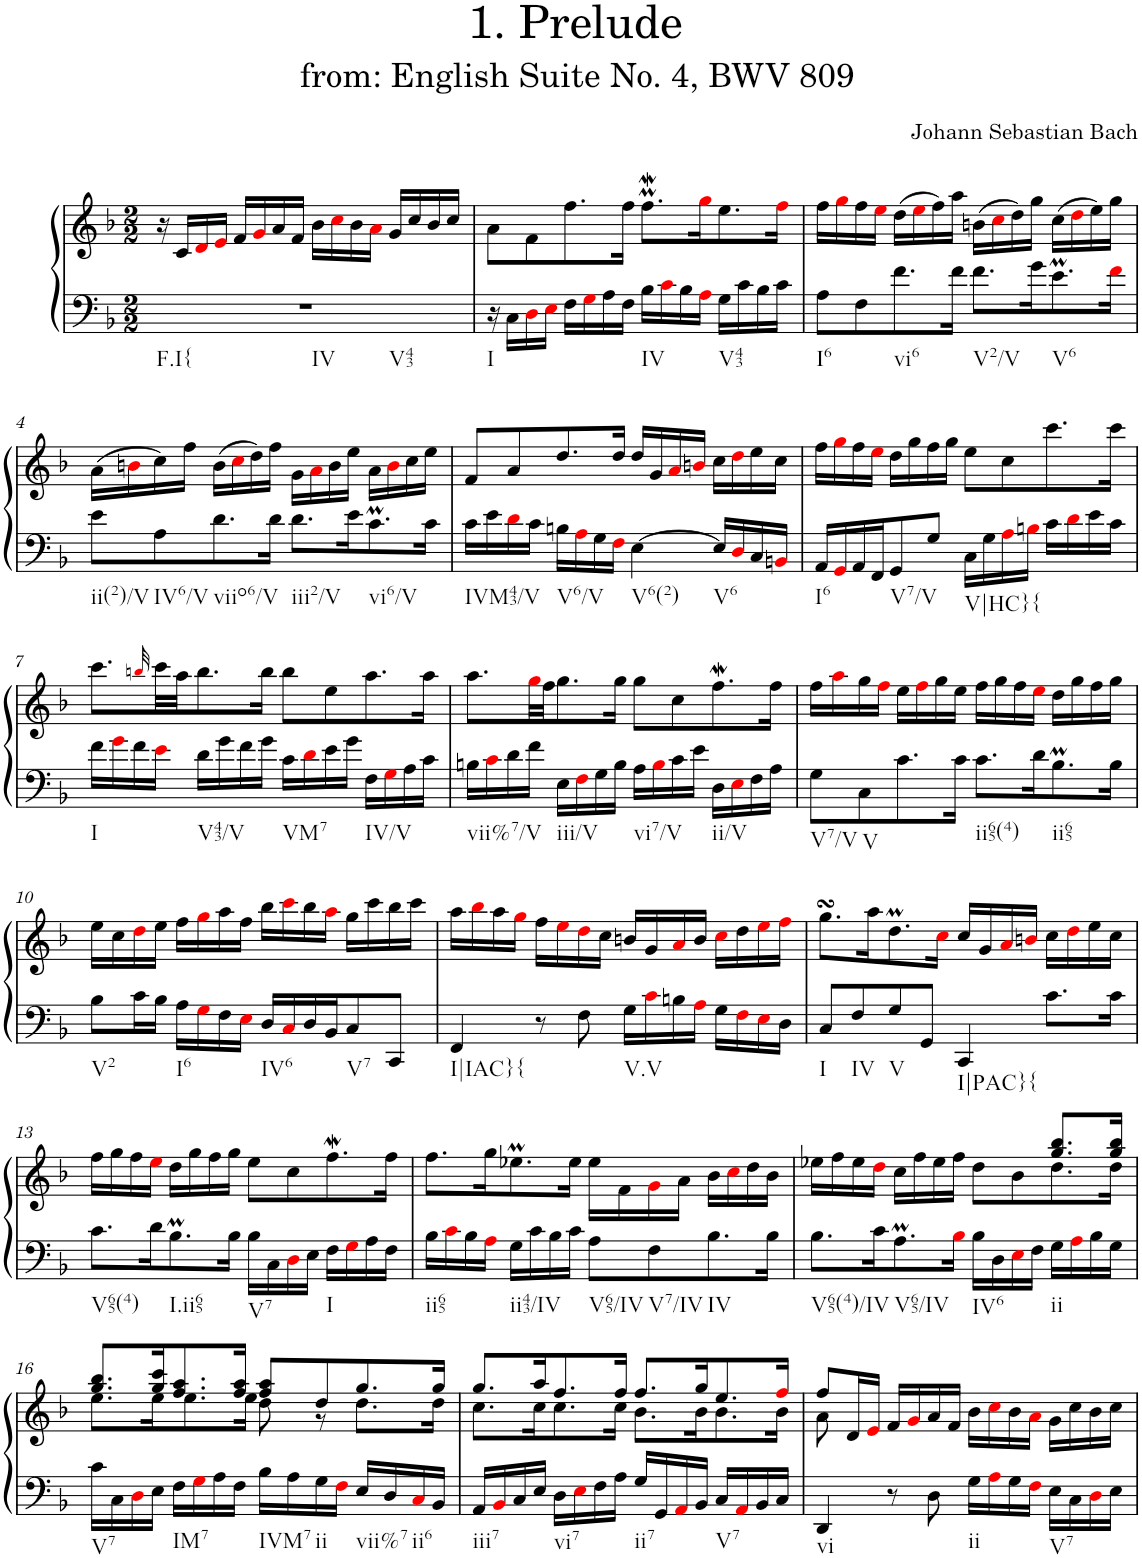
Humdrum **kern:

**kern	**kern
*part1	*part1
*staff2	*staff1
*I"Piano	*
*I'Pno.	*
*clefF4	*clefG2
*k[b-]	*k[b-]
*M2/2	*M2/2
=1	=1
!LO:TX:b:t=F.I{	!
!LO:TX:b:t=IV	!
!LO:TX:b:t=V43	!
1r	16r
.	16c/LL
.	16di/
.	16ei/JJ
.	16f/LL
.	16gi/
.	16a/
.	16f/JJ
.	16b-\LL
.	16cci\
.	16b-\
.	16ai\JJ
.	16g/LL
.	16cc/
.	16b-/
.	16cc/JJ
=2	=2
!LO:TX:b:t=I	!
16r	8a\L
16C\LL	.
16Di\	8f\
16Ei\JJ	.
16F\LL	8.ff\
16Gi\	.
16A\	.
16F\JJ	16ff\Jk
!LO:TX:b:t=IV	!
16B-\LL	8.ffwM\L
16ci\	.
16B-\	.
16Ai\JJ	16ggi\K
!LO:TX:b:t=V43	!
16G\LL	8.ee\
16c\	.
16B-\	.
16c\JJ	16ffi\Jk
=3	=3
!LO:TX:b:t=I6	!
8A\L	16ff\LL
.	16ggi\
8F\	16ff\
.	16eei\JJ
!LO:TX:b:t=vi6	!
8.f\	(16dd\LL
.	16eei\
.	16ff\)
16f\Jk	16aa\JJ
!LO:TX:b:t=V2/V	!
8.f\L	(16bn\LL
.	16cci\
.	16dd\)
16g\K	16gg\JJ
!LO:TX:b:t=V6	!
8.em\	(16cc\LL
.	16ddi\
.	16ee\)
16fi\Jk	16gg\JJ
!!LO:LB:g=z
=4	=4
!LO:TX:b:t=ii(2)/V	!
8e\L	(16a\LL
.	16bni\
!LO:TX:b:t=IV6/V	!
8A\	16cc\)
.	16ff\JJ
!LO:TX:b:t=viio6/V	!
8.d\	(16b\LL
.	16cci\
.	16dd\)
16d\Jk	16ff\JJ
!LO:TX:b:t=iii2/V	!
8.d\L	16g\LL
.	16ai\
.	16b\
16e\K	16ee\JJ
!LO:TX:b:t=vi6/V	!
8.cM\	16a\LL
.	16bi\
.	16cc\
16c\Jk	16ee\JJ
=5	=5
!LO:TX:b:t=IVM43/V	!
16c\LL	8f/L
16e\	.
16di\	8a/
16c\JJ	.
!LO:TX:b:t=V6/V	!
16Bn\LL	8.dd/
16Ai\	.
16G\	.
16Fi\JJ	16dd/Jk
!LO:TX:b:t=V6(2)	!
[4E\	16dd/LL
.	16g/
.	16ai/
.	16bni/JJ
!LO:TX:b:t=V6	!
16E/LL]	16cc\LL
16Di/	16ddi\
16C/	16ee\
16BBni/JJ	16cc\JJ
=6	=6
!LO:TX:b:t=I6	!
16AA/LL	16ff\LL
16GGi/	16ggi\
16AA/	16ff\
16FF/J	16eei\JJ
!LO:TX:b:t=V7/V	!
8GG/	16dd\LL
.	16gg\
8G/J	16ff\
.	16gg\JJ
!LO:TX:b:t=V|HC}{	!
16C\LL	8ee\L
16G\	.
16Ai\	8cc\
16Bni\JJ	.
16c\LL	8.ccc\
16di\	.
16e\	.
16c\JJ	16ccc\Jk
!!LO:LB:g=z
=7	=7
!LO:TX:b:t=I	!
16f\LL	8.ccc\L
16gi\	.
16f\	.
.	32qbbni/
16ei\JJ	32ccc\LL
.	32aa\JJ
!LO:TX:b:t=V43/V	!
16d\LL	8.bb\
16g\	.
16f\	.
16g\JJ	16bb\Jk
!LO:TX:b:t=VM7	!
16c\LL	8bb\L
16di\	.
16e\	8ee\
16g\JJ	.
!LO:TX:b:t=IV/V	!
16F\LL	8.aa\
16Gi\	.
16A\	.
16c\JJ	16aa\Jk
=8	=8
!LO:TX:b:t=vii%7/V	!
16Bn\LL	8.aa\L
16ci\	.
16d\	.
16f\JJ	32ggi\LL
.	32ff\JJ
!LO:TX:b:t=iii/V	!
16E\LL	8.gg\
16Fi\	.
16G\	.
16B\JJ	16gg\Jk
!LO:TX:b:t=vi7/V	!
16A\LL	8gg\L
16Bi\	.
16c\	8cc\
16e\JJ	.
!LO:TX:b:t=ii/V	!
16D\LL	8.ffw\
16Ei\	.
16F\	.
16A\JJ	16ff\Jk
=9	=9
!LO:TX:b:t=V7/V	!
8G\L	16ff\LL
.	16aai\
!LO:TX:b:t=V	!
8C\	16gg\
.	16ffi\JJ
8.c\	16ee\LL
.	16ffi\
.	16gg\
16c\Jk	16ee\JJ
!LO:TX:b:t=ii65(4)	!
8.c\L	16ff\LL
.	16gg\
.	16ff\
16d\K	16eei\JJ
!LO:TX:b:t=ii65	!
8.B-M\	16dd\LL
.	16gg\
.	16ff\
16B-\Jk	16gg\JJ
!!LO:LB:g=z
=10	=10
!LO:TX:b:t=V2	!
8B-\L	16ee\LL
.	16cc\
16c\L	16ddi\
16B-\JJ	16ee\JJ
!LO:TX:b:t=I6	!
16A\LL	16ff\LL
16Gi\	16ggi\
16F\	16aa\
16Ei\JJ	16ff\JJ
!LO:TX:b:t=IV6	!
16D/LL	16bb-\LL
16Ci/	16ccci\
16D/	16bb-\
16BB-/J	16aai\JJ
!LO:TX:b:t=V7	!
8C/	16gg\LL
.	16ccc\
8CC/J	16bb-\
.	16ccc\JJ
=11	=11
!LO:TX:b:t=I|IAC}{	!
4FF/	16aa\LL
.	16bb-i\
.	16aa\
.	16ggi\JJ
8r	16ff\LL
.	16eei\
8F\	16ddi\
.	16cc\JJ
!LO:TX:b:t=V.V	!
16G\LL	16bn/LL
16ci\	16g/
16Bn\	16ai/
16Ai\JJ	16b/JJ
16G\LL	16cci\LL
16Fi\	16dd\
16Ei\	16eei\
16D\JJ	16ffi\JJ
=12	=12
!LO:TX:b:t=I	!
8C/L	8.ggsSSS\L
!LO:TX:b:t=IV	!
8F/	.
.	16aa\K
!LO:TX:b:t=V	!
8G/	8.ddM\
8GG/J	.
.	16cci\Jk
!LO:TX:b:t=I|PAC}{	!
4CC/	16cc/LL
.	16g/
.	16ai/
.	16bni/JJ
8.c\L	16cc\LL
.	16ddi\
.	16ee\
16c\Jk	16cc\JJ
!!LO:LB:g=z
=13	=13
!LO:TX:b:t=V65(4)	!
8.c\L	16ff\LL
.	16gg\
.	16ff\
16d\K	16eei\JJ
!LO:TX:b:t=I.ii65	!
8.B-M\	16dd\LL
.	16gg\
.	16ff\
16B-\Jk	16gg\JJ
!LO:TX:b:t=V7	!
16B-\LL	8ee\L
16C\	.
16Di\	8cc\
16E\JJ	.
!LO:TX:b:t=I	!
16F\LL	8.ffw\
16Gi\	.
16A\	.
16F\JJ	16ff\Jk
=14	=14
!LO:TX:b:t=ii65	!
16B-\LL	8.ff\L
16ci\	.
16B-\	.
16Ai\JJ	16gg\K
!LO:TX:b:t=ii43/IV	!
16G\LL	8.ee-XM\
16c\	.
16B-\	.
16c\JJ	16ee-\Jk
!LO:TX:b:t=V65/IV	!
8A\L	16ee-\LL
.	16f\
!LO:TX:b:t=V7/IV	!
8F\	16gi\
.	16a\JJ
!LO:TX:b:t=IV	!
8.B-\	16b-\LL
.	16cci\
.	16dd\
16B-\Jk	16b-\JJ
=15	=15
*	*^
!LO:TX:b:t=V65(4)/IV	!	!
8.B-\L	2.ryy	16ee-X\LL
.	.	16ff\
.	.	16ee-\
16c\K	.	16ddi\JJ
!LO:TX:b:t=V65/IV	!	!
8.Am\	.	16cc\LL
.	.	16ff\
.	.	16ee-\
16B-i\Jk	.	16ff\JJ
!LO:TX:b:t=IV6	!	!
16B-\LL	.	8dd\L
16D\	.	.
16Ei\	.	8b-\
16F\JJ	.	.
!LO:TX:b:t=ii	!	!
16G\LL	8.gg/ 8.bb-/L	8.dd\
16Ai\	.	.
16B-\	.	.
16G\JJ	16gg/ 16bb-/Jk	16dd\Jk
!!LO:LB:g=z	!!
=16	=16	=16
!LO:TX:b:t=V7	!	!
16c\LL	8.gg/ 8.bb-/L	8.ee\L
16C\	.	.
16Di\	.	.
16E\JJ	16gg/ 16ccc/K	16ee\K
!LO:TX:b:t=IM7	!	!
16F\LL	8.ff/ 8.aa/	8.ee\
16Gi\	.	.
16A\	.	.
16F\JJ	16ff/ 16aa/Jk	16ee\Jk
!LO:TX:b:t=IVM7	!	!
16B-\LL	8ff/ 8aa/L	8dd\
16A\	.	.
!LO:TX:b:t=ii	!	!
16G\	8dd/	8r
16Fi\JJ	.	.
!LO:TX:b:t=vii%7	!	!
16E/LL	8.gg/	8.dd\L
16D/	.	.
!LO:TX:b:t=ii6	!	!
16Ci/	.	.
16BB-/JJ	16gg/Jk	16dd\Jk
=17	=17	=17
!LO:TX:b:t=iii7	!	!
16AA/LL	8.gg/L	8.cc\L
16BB-i/	.	.
16C/	.	.
16E/JJ	16aa/K	16cc\K
!LO:TX:b:t=vi7	!	!
16D\LL	8.ff/	8.cc\
16Ei\	.	.
16F\	.	.
16A\JJ	16ff/Jk	16cc\Jk
!LO:TX:b:t=ii7	!	!
16G/LL	8.ff/L	8.b-\L
16GG/	.	.
16AAi/	.	.
16BB-/JJ	16gg/K	16b-\K
!LO:TX:b:t=V7	!	!
16C/LL	8.ee/	8.b-\
16AAi/	.	.
16BB-/	.	.
16C/JJ	16ffi/Jk	16b-\Jk
=18	=18	=18
!LO:TX:b:t=vi	!	!
4DD/	8ff/L	8a\
.	16d/L	4.ryy
.	16ei/JJ	.
8r	16f/LL	.
.	16gi/	.
8D\	16a/	.
.	16f/JJ	.
!LO:TX:b:t=ii	!	!
16G\LL	2ryy	16b-\LL
16Ai\	.	16cci\
16G\	.	16b-\
16Fi\JJ	.	16ai\JJ
!LO:TX:b:t=V7	!	!
16E\LL	.	16g\LL
16C\	.	16cc\
16Di\	.	16b-\
16E\JJ	.	16cc\JJ
*	*v	*v
=	=
*-	*-
